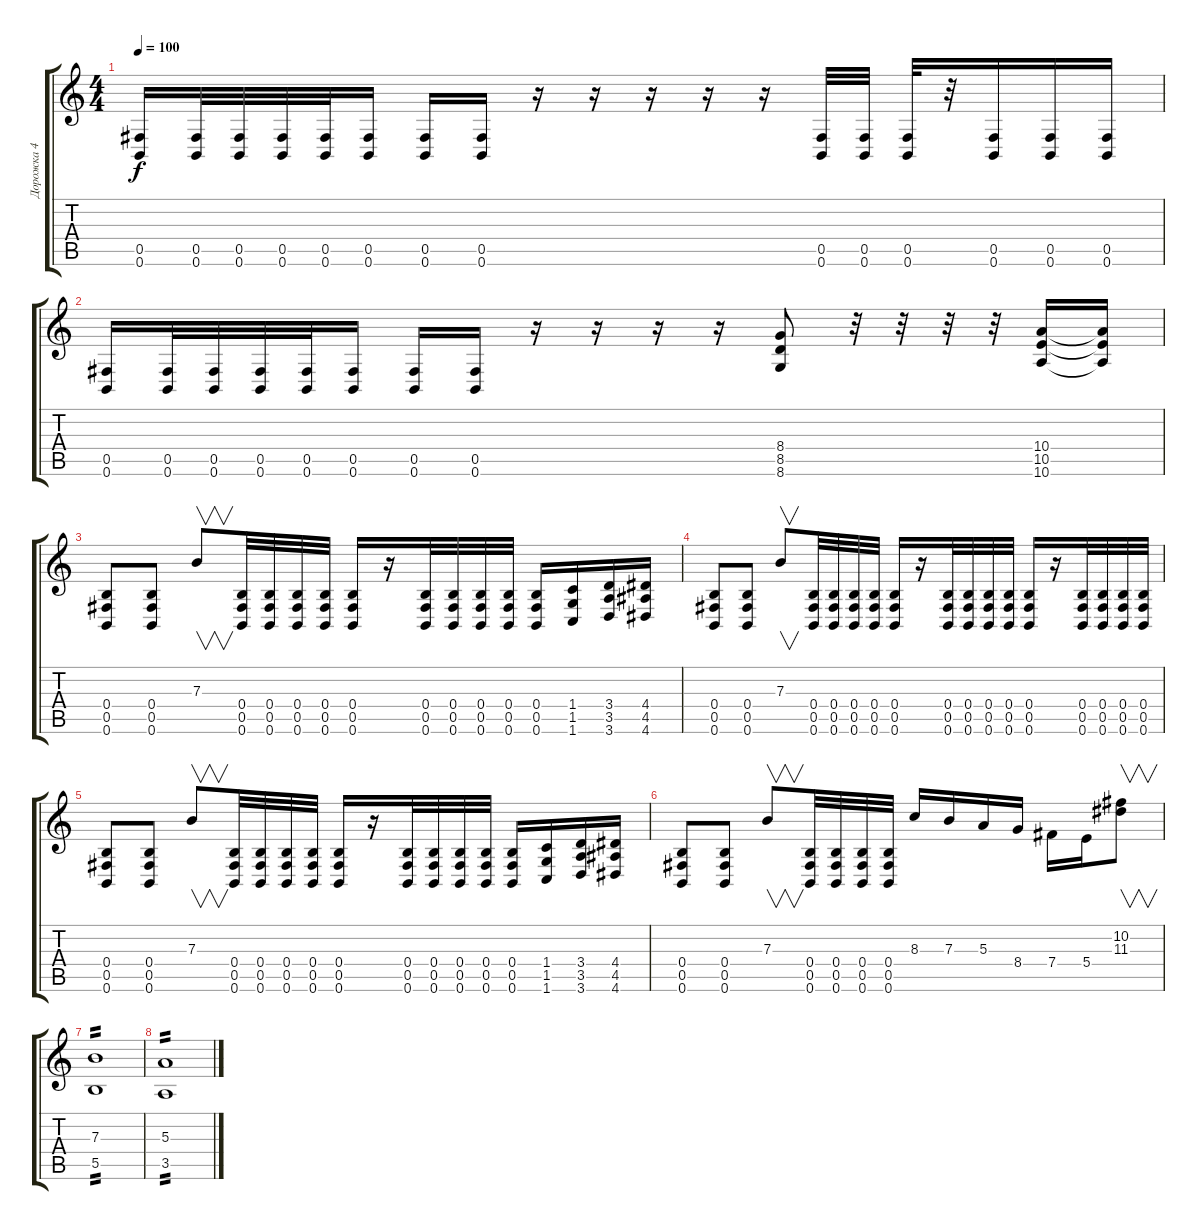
\track ("Дорожка 4" "Дорожка 4") {instrument overdrivenguitar}
\staff {score tabs}
\tuning (Db4 Ab3 E3 B2 Gb2 B1) {hide}
\ts (4 4)
\tempo 100
\clef g2
\ks c
(0.5 0.6).16{dy f instrument distortionguitar} (0.5 0.6).32 (0.5 0.6).32 (0.5 0.6).32 (0.5 0.6).32 (0.5 0.6).16 (0.5 0.6).16 (0.5 0.6).16 r.16 r.16 r.16 r.16 r.16 (0.5 0.6).32 (0.5 0.6).32 (0.5 0.6).32 r.32 (0.5 0.6).16 (0.5 0.6).16 (0.5 0.6).16 |
(0.5 0.6).16 (0.5 0.6).32 (0.5 0.6).32 (0.5 0.6).32 (0.5 0.6).32 (0.5 0.6).16 (0.5 0.6).16 (0.5 0.6).16 r.16 r.16 r.16 r.16 (8.4 8.5 8.6).8 r.32 r.32 r.32 r.32 (10.4 10.5 10.6).16 (10.4{t} 10.5{t} 10.6{t}).16 |
(0.4 0.5 0.6).8{balance 12 instrument overdrivenguitar} (0.4 0.5 0.6).8 7.3.8{v} (0.4 0.5 0.6).32 (0.4 0.5 0.6).32 (0.4 0.5 0.6).32 (0.4 0.5 0.6).32 (0.4 0.5 0.6).16 r.16 (0.4 0.5 0.6).32 (0.4 0.5 0.6).32 (0.4 0.5 0.6).32 (0.4 0.5 0.6).32 (0.4 0.5 0.6).16 (1.4 1.5 1.6).16 (3.4 3.5 3.6).16 (4.4 4.5 4.6).16 |
(0.4 0.5 0.6).8 (0.4 0.5 0.6).8 7.3.8{v} (0.4 0.5 0.6).32 (0.4 0.5 0.6).32 (0.4 0.5 0.6).32 (0.4 0.5 0.6).32 (0.4 0.5 0.6).16 r.16 (0.4 0.5 0.6).32 (0.4 0.5 0.6).32 (0.4 0.5 0.6).32 (0.4 0.5 0.6).32 (0.4 0.5 0.6).16 r.16 (0.4 0.5 0.6).32 (0.4 0.5 0.6).32 (0.4 0.5 0.6).32 (0.4 0.5 0.6).32 |
(0.4 0.5 0.6).8 (0.4 0.5 0.6).8 7.3.8{v} (0.4 0.5 0.6).32 (0.4 0.5 0.6).32 (0.4 0.5 0.6).32 (0.4 0.5 0.6).32 (0.4 0.5 0.6).16 r.16 (0.4 0.5 0.6).32 (0.4 0.5 0.6).32 (0.4 0.5 0.6).32 (0.4 0.5 0.6).32 (0.4 0.5 0.6).16 (1.4 1.5 1.6).16 (3.4 3.5 3.6).16 (4.4 4.5 4.6).16 |
(0.4 0.5 0.6).8 (0.4 0.5 0.6).8 7.3.8{v} (0.4 0.5 0.6).32 (0.4 0.5 0.6).32 (0.4 0.5 0.6).32 (0.4 0.5 0.6).32 8.3.16 7.3.16 5.3.16 8.4.16 7.4.16 5.4.16 (10.2 11.3).8{v} |
(7.3 5.5).1{tp 2} |
(5.3 3.5).1{tp 2}
